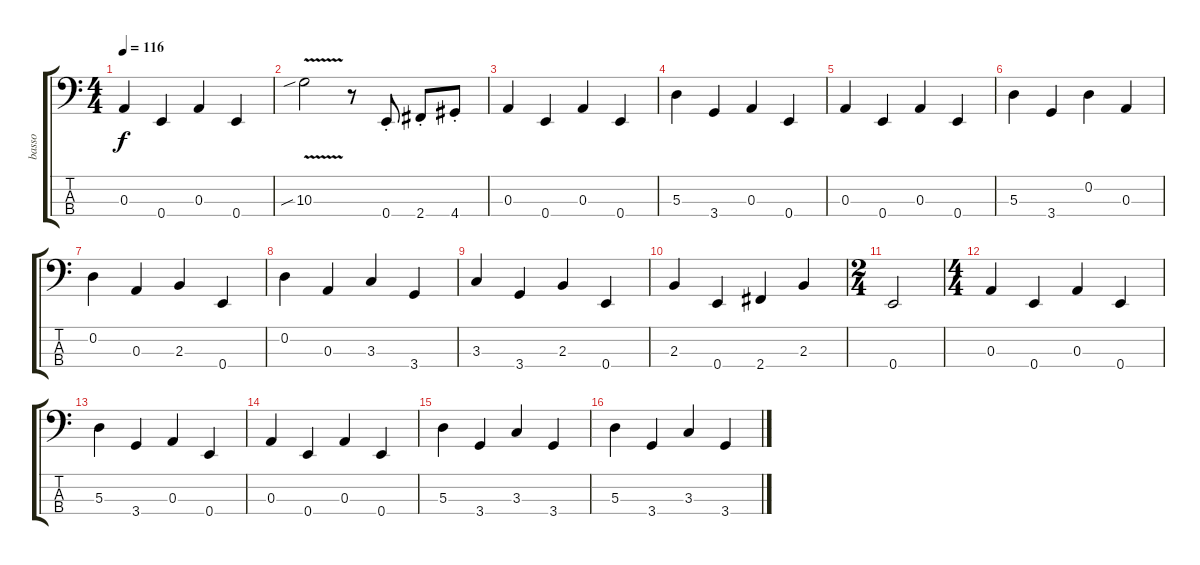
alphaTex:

\track ("basso" "basso") {instrument acousticbass}
\staff {score tabs}
\tuning (G2 D2 A1 E1) {hide}
\ts (4 4)
\tempo 116
\clef f4
\ks c
0.3.4{dy f} 0.4.4 0.3.4 0.4.4 |
10.3{v sib}.2 r.8 0.4{st}.8 2.4{st}.8 4.4{st}.8 |
0.3.4 0.4.4 0.3.4 0.4.4 |
5.3.4 3.4.4 0.3.4 0.4.4 |
0.3.4 0.4.4 0.3.4 0.4.4 |
5.3.4 3.4.4 0.2.4 0.3.4 |
0.2.4 0.3.4 2.3.4 0.4.4 |
0.2.4 0.3.4 3.3.4 3.4.4 |
3.3.4 3.4.4 2.3.4 0.4.4 |
2.3.4 0.4.4 2.4.4 2.3.4 |
\ts (2 4)
0.4.2 |
\ts (4 4)
0.3.4 0.4.4 0.3.4 0.4.4 |
5.3.4 3.4.4 0.3.4 0.4.4 |
0.3.4 0.4.4 0.3.4 0.4.4 |
5.3.4 3.4.4 3.3.4 3.4.4 |
5.3.4 3.4.4 3.3.4 3.4.4
